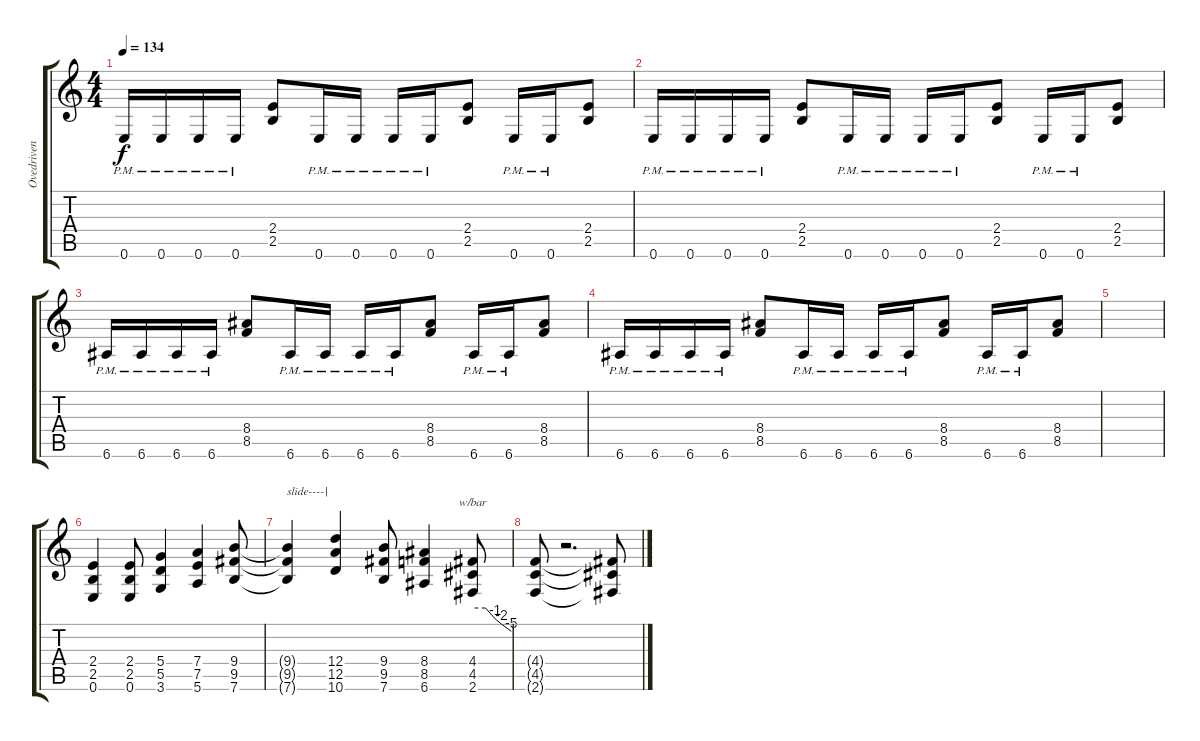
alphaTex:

\track ("Ovedriven Guitar" "Ovedriven ") {instrument overdrivenguitar}
\staff {score tabs}
\tuning (E4 B3 G3 D3 A2 E2) {hide}
\ts (4 4)
\tempo 134
\clef g2
\ks c
0.6{pm}.16{dy f} 0.6{pm}.16 0.6{pm}.16 0.6{pm}.16 (2.4 2.5).8 0.6{pm}.16 0.6{pm}.16 0.6{pm}.16 0.6{pm}.16 (2.4 2.5).8 0.6{pm}.16 0.6{pm}.16 (2.4 2.5).8 |
0.6{pm}.16 0.6{pm}.16 0.6{pm}.16 0.6{pm}.16 (2.4 2.5).8 0.6{pm}.16 0.6{pm}.16 0.6{pm}.16 0.6{pm}.16 (2.4 2.5).8 0.6{pm}.16 0.6{pm}.16 (2.4 2.5).8 |
6.6{pm}.16 6.6{pm}.16 6.6{pm}.16 6.6{pm}.16 (8.4 8.5).8 6.6{pm}.16 6.6{pm}.16 6.6{pm}.16 6.6{pm}.16 (8.4 8.5).8 6.6{pm}.16 6.6{pm}.16 (8.4 8.5).8 |
6.6{pm}.16 6.6{pm}.16 6.6{pm}.16 6.6{pm}.16 (8.4 8.5).8 6.6{pm}.16 6.6{pm}.16 6.6{pm}.16 6.6{pm}.16 (8.4 8.5).8 6.6{pm}.16 6.6{pm}.16 (8.4 8.5).8 |
|
(2.4 2.5 0.6).4 (2.4 2.5 0.6).8 (5.4 5.5 3.6).4 (7.4 7.5 5.6).4 (9.4 9.5 7.6).8 |
(9.4{t} 9.5{t} 7.6{t}).4{txt "slide----|"} (12.4 12.5 10.6).4 (9.4 9.5 7.6).8 (8.4 8.5 6.6).4 (4.4 4.5 2.6).8{tbe (custom default 0 0 20 0 35 -4 45 -8 60 -20)} |
(4.4{t} 4.5{t} 2.6{t}).8 r.2{d} (4.4{t} 4.5{t} 2.6{t}).8
